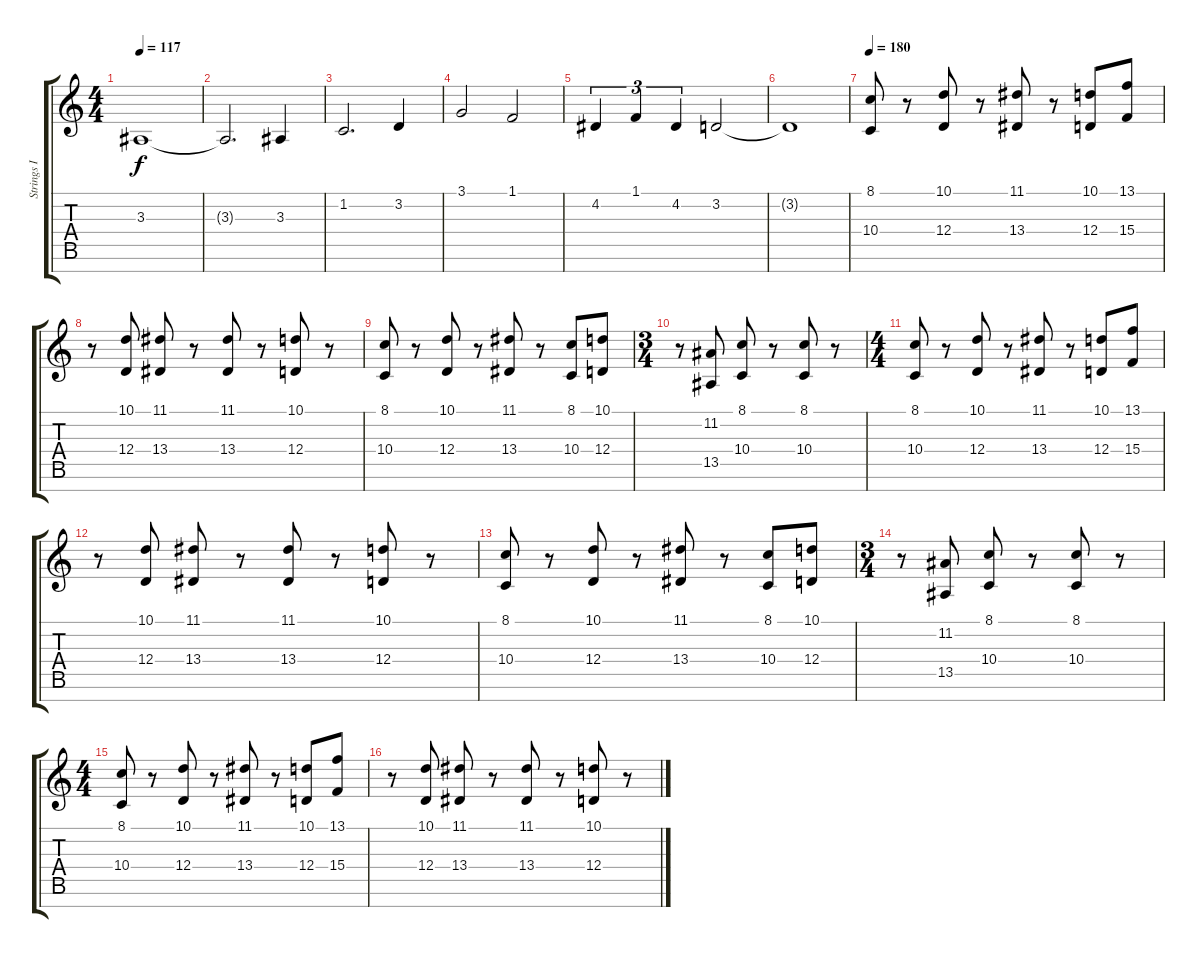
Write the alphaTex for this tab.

\track ("Strings I" "Strings I") {instrument stringensemble2}
\staff {score tabs}
\tuning (E4 B3 G3 D3 A2 E2 B1) {hide}
\ts (4 4)
\tempo 117
\clef g2
\ks c
3.3.1{dy f} |
3.3{t}.2{d} 3.3.4 |
1.2.2{d} 3.2.4 |
3.1.2 1.1.2 |
4.2.4{tu (3 2)} 1.1.4{tu (3 2)} 4.2.4{tu (3 2)} 3.2.2 |
3.2{t}.1 |
\tempo 180
(8.1 10.4).8{instrument stringensemble1} r.8 (10.1 12.4).8 r.8 (11.1 13.4).8 r.8 (10.1 12.4).8 (13.1 15.4).8 |
r.8 (10.1 12.4).8 (11.1 13.4).8 r.8 (11.1 13.4).8 r.8 (10.1 12.4).8 r.8 |
(8.1 10.4).8 r.8 (10.1 12.4).8 r.8 (11.1 13.4).8 r.8 (8.1 10.4).8 (10.1 12.4).8 |
\ts (3 4)
r.8 (11.2 13.5).8 (8.1 10.4).8 r.8 (8.1 10.4).8 r.8 |
\ts (4 4)
(8.1 10.4).8 r.8 (10.1 12.4).8 r.8 (11.1 13.4).8 r.8 (10.1 12.4).8 (13.1 15.4).8 |
r.8 (10.1 12.4).8 (11.1 13.4).8 r.8 (11.1 13.4).8 r.8 (10.1 12.4).8 r.8 |
(8.1 10.4).8 r.8 (10.1 12.4).8 r.8 (11.1 13.4).8 r.8 (8.1 10.4).8 (10.1 12.4).8 |
\ts (3 4)
r.8 (11.2 13.5).8 (8.1 10.4).8 r.8 (8.1 10.4).8 r.8 |
\ts (4 4)
(8.1 10.4).8 r.8 (10.1 12.4).8 r.8 (11.1 13.4).8 r.8 (10.1 12.4).8 (13.1 15.4).8 |
r.8 (10.1 12.4).8 (11.1 13.4).8 r.8 (11.1 13.4).8 r.8 (10.1 12.4).8 r.8
